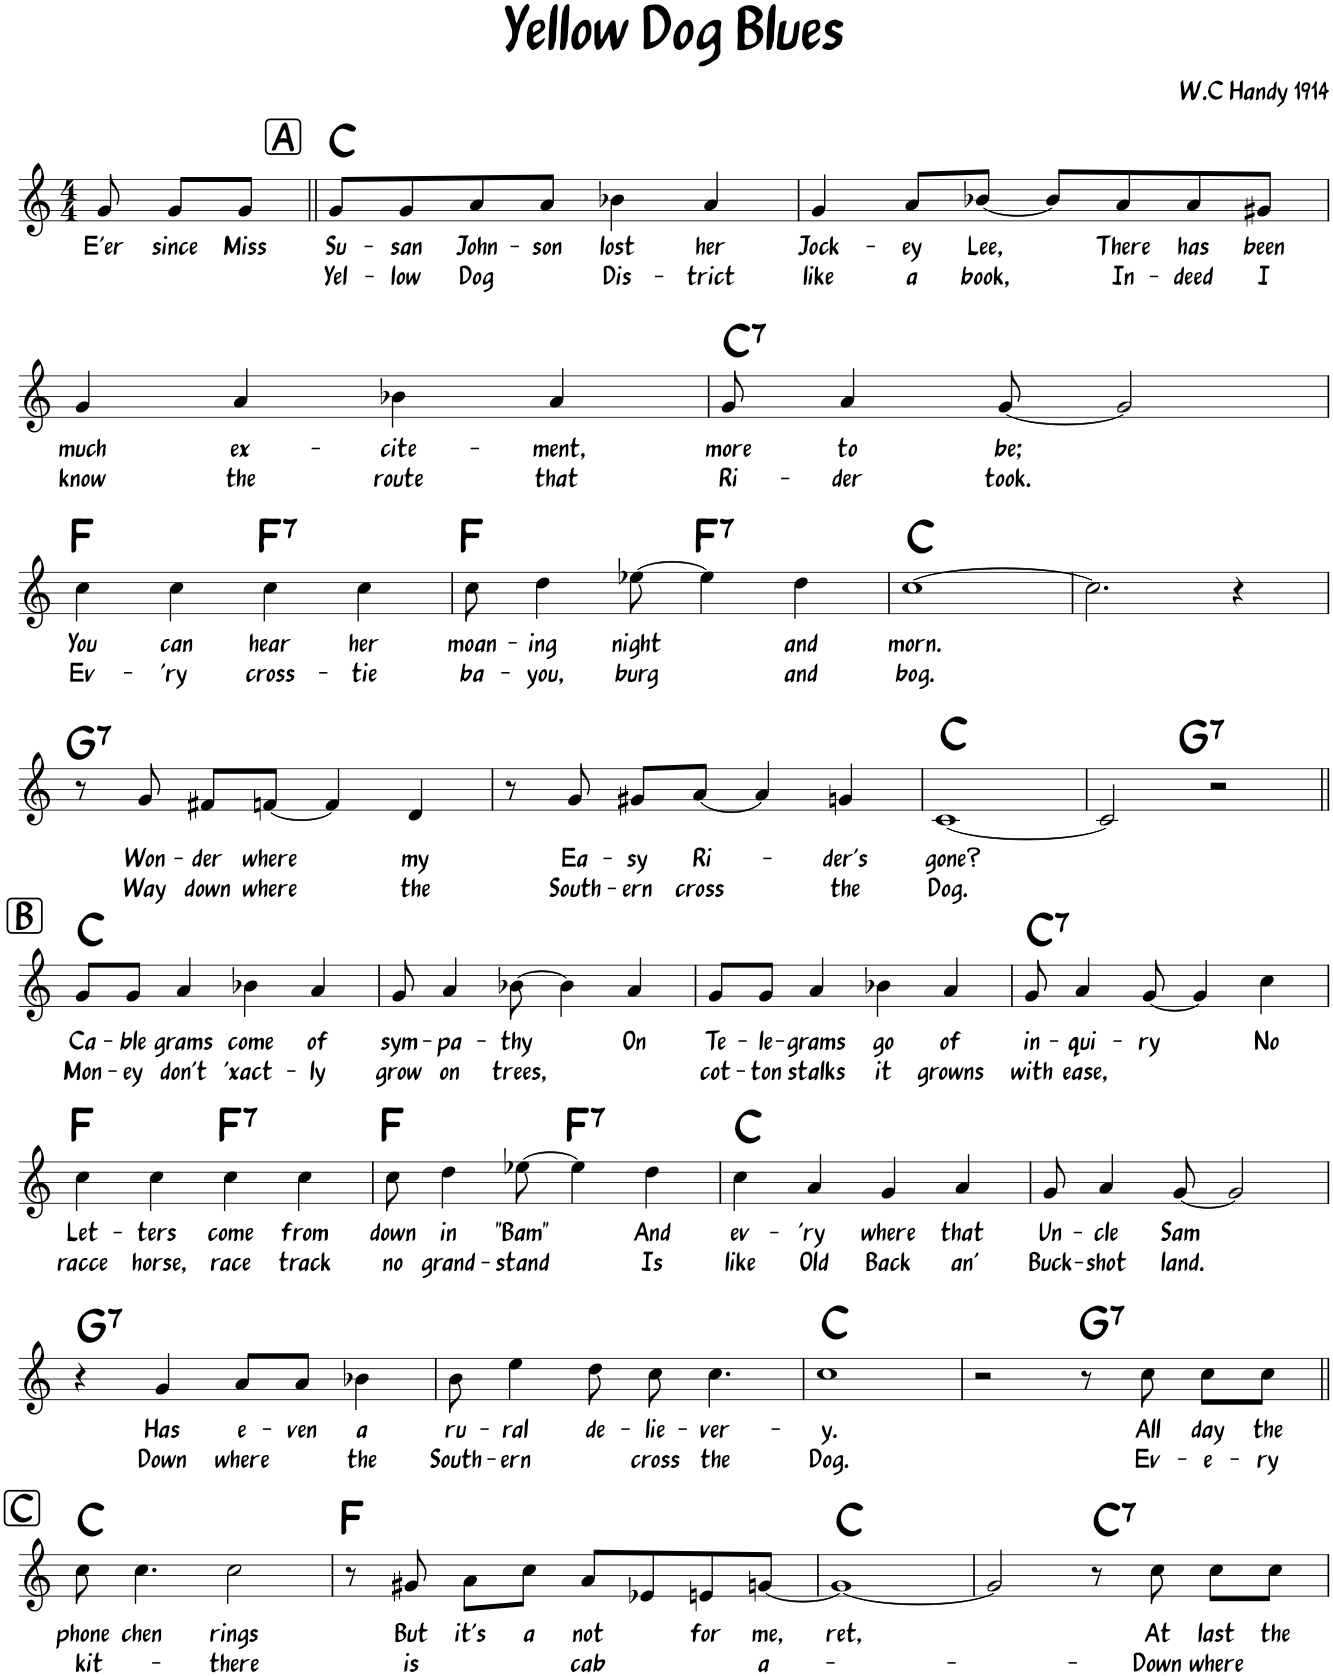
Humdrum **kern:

**kern	**text	**text	**harte
*part1	*part1	*part1	*part1
*staff1	*staff1	*staff1	*
*I"P1	*	*	*
*clefG2	*	*	*
*k[]	*	*	*
*M4/4	*	*	*
=1	=1	=1	=1
!	!LO:LY:b	!	!
8g/	E'er	.	.
!	!LO:LY:b	!	!
8g/L	since	.	.
!	!LO:LY:b	!	!
8g/J	Miss	.	.
!!LO:REH:place=s1:a:rj:fs=18:t=A
=2||	=2||	=2||	=2||
!	!LO:LY:b	!LO:LY:b	!
8g/L	Su-	Yel-	C:maj
!	!LO:LY:b	!LO:LY:b	!
8g/	-san	-low	.
!	!LO:LY:b	!LO:LY:b	!
8a/	John-	Dog	.
!	!LO:LY:b	!	!
8a/J	-son	.	.
!	!LO:LY:b	!LO:LY:b	!
4b-X\	lost	Dis-	.
!	!LO:LY:b	!LO:LY:b	!
4a/	her	-trict	.
=3	=3	=3	=3
!	!LO:LY:b	!LO:LY:b	!
4g/	Jock-	like	.
!	!LO:LY:b	!LO:LY:b	!
8a/L	-ey	a	.
!	!LO:LY:b	!LO:LY:b	!
[8b-X/J	Lee,	book,	.
8b-/L]	.	.	.
!	!LO:LY:b	!LO:LY:b	!
8a/	There	In-	.
!	!LO:LY:b	!LO:LY:b	!
8a/	has	-deed	.
!	!LO:LY:b	!LO:LY:b	!
8g#X/J	been	I	.
!!LO:LB:g=z
=4	=4	=4	=4
!	!LO:LY:b	!LO:LY:b	!
4g/	much	know	.
!	!LO:LY:b	!LO:LY:b	!
4a/	ex-	the	.
!	!LO:LY:b	!LO:LY:b	!
4b-X\	-cite-	route	.
!	!LO:LY:b	!LO:LY:b	!
4a/	-ment,	that	.
=5	=5	=5	=5
!	!LO:LY:b	!LO:LY:b	!LO:H:kt=7
8g/	more	Ri-	C:7
!	!LO:LY:b	!LO:LY:b	!
4a/	to	-der	.
!	!LO:LY:b	!LO:LY:b	!
[8g/	be;	took.	.
2g/]	.	.	.
!!LO:LB:g=z
=6	=6	=6	=6
!	!LO:LY:b	!LO:LY:b	!
4cc\	You	Ev-	F:maj
!	!LO:LY:b	!LO:LY:b	!
4cc\	can	-'ry	.
!	!LO:LY:b	!LO:LY:b	!LO:H:kt=7
4cc\	hear	cross-	F:7
!	!LO:LY:b	!LO:LY:b	!
4cc\	her	-tie	.
=7	=7	=7	=7
!	!LO:LY:b	!LO:LY:b	!
8cc\	moan-	ba-	F:maj
!	!LO:LY:b	!LO:LY:b	!
4dd\	-ing	-you,	.
!	!LO:LY:b	!LO:LY:b	!
[8ee-X\	night	burg	.
!	!	!	!LO:H:kt=7
4ee-\]	.	.	F:7
!	!LO:LY:b	!LO:LY:b	!
4dd\	and	and	.
=8	=8	=8	=8
!	!LO:LY:b	!LO:LY:b	!
[1cc	morn.	bog.	C:maj
=9	=9	=9	=9
2.cc\]	.	.	.
4r	.	.	.
!!LO:LB:g=z
=10	=10	=10	=10
!	!	!	!LO:H:kt=7
8r	.	.	G:7
!	!LO:LY:b	!LO:LY:b	!
8g/	Won-	Way	.
!	!LO:LY:b	!LO:LY:b	!
8f#X/L	-der	down	.
!	!LO:LY:b	!LO:LY:b	!
[8fn/J	where	where	.
4f/]	.	.	.
!	!LO:LY:b	!LO:LY:b	!
4d/	my	the	.
=11	=11	=11	=11
8r	.	.	.
!	!LO:LY:b	!LO:LY:b	!
8g/	Ea-	South-	.
!	!LO:LY:b	!LO:LY:b	!
8g#X/L	-sy	-ern	.
!	!LO:LY:b	!LO:LY:b	!
[8a/J	Ri-	cross	.
4a/]	.	.	.
!	!LO:LY:b	!LO:LY:b	!
4gn/	-der's	the	.
=12	=12	=12	=12
!	!LO:LY:b	!LO:LY:b	!
[1c	gone?	Dog.	C:maj
=13	=13	=13	=13
2c/]	.	.	.
!	!	!	!LO:H:kt=7
2r	.	.	G:7
!!LO:LB:g=z
!!LO:REH:place=s1:a:rj:fs=18:t=B
=14||	=14||	=14||	=14||
!	!LO:LY:b	!LO:LY:b	!
8g/L	Ca-	Mon-	C:maj
!	!LO:LY:b	!LO:LY:b	!
8g/J	-ble	-ey	.
!	!LO:LY:b	!LO:LY:b	!
4a/	grams	don't	.
!	!LO:LY:b	!LO:LY:b	!
4b-X\	come	'xact-	.
!	!LO:LY:b	!LO:LY:b	!
4a/	of	-ly	.
=15	=15	=15	=15
!	!LO:LY:b	!LO:LY:b	!
8g/	sym-	grow	.
!	!LO:LY:b	!LO:LY:b	!
4a/	-pa-	on	.
!	!LO:LY:b	!LO:LY:b	!
[8b-X\	-thy	trees,	.
4b-\]	.	.	.
!	!LO:LY:b	!	!
4a/	On	.	.
=16	=16	=16	=16
!	!LO:LY:b	!LO:LY:b	!
8g/L	Te-	cot-	.
!	!LO:LY:b	!LO:LY:b	!
8g/J	-le-	-ton	.
!	!LO:LY:b	!LO:LY:b	!
4a/	-grams	stalks	.
!	!LO:LY:b	!LO:LY:b	!
4b-X\	go	it	.
!	!LO:LY:b	!LO:LY:b	!
4a/	of	growns	.
=17	=17	=17	=17
!	!LO:LY:b	!LO:LY:b	!LO:H:kt=7
8g/	in-	with	C:7
!	!LO:LY:b	!LO:LY:b	!
4a/	-qui-	ease,	.
!	!LO:LY:b	!	!
[8g/	-ry	.	.
4g/]	.	.	.
!	!LO:LY:b	!	!
4cc\	No	.	.
!!LO:LB:g=z
=18	=18	=18	=18
!	!LO:LY:b	!LO:LY:b	!
4cc\	Let-	racce	F:maj
!	!LO:LY:b	!LO:LY:b	!
4cc\	-ters	horse,	.
!	!LO:LY:b	!LO:LY:b	!LO:H:kt=7
4cc\	come	race	F:7
!	!LO:LY:b	!LO:LY:b	!
4cc\	from	track	.
=19	=19	=19	=19
!	!LO:LY:b	!LO:LY:b	!
8cc\	down	no	F:maj
!	!LO:LY:b	!LO:LY:b	!
4dd\	in	grand-	.
!	!LO:LY:b	!LO:LY:b	!
[8ee-X\	"Bam"	-stand	.
!	!	!	!LO:H:kt=7
4ee-\]	.	.	F:7
!	!LO:LY:b	!LO:LY:b	!
4dd\	And	Is	.
=20	=20	=20	=20
!	!LO:LY:b	!LO:LY:b	!
4cc\	ev-	like	C:maj
!	!LO:LY:b	!LO:LY:b	!
4a/	-'ry	Old	.
!	!LO:LY:b	!LO:LY:b	!
4g/	where	Back	.
!	!LO:LY:b	!LO:LY:b	!
4a/	that	an'	.
=21	=21	=21	=21
!	!LO:LY:b	!LO:LY:b	!
8g/	Un-	Buck-	.
!	!LO:LY:b	!LO:LY:b	!
4a/	-cle	-shot	.
!	!LO:LY:b	!LO:LY:b	!
[8g/	Sam	land.	.
2g/]	.	.	.
!!LO:LB:g=z
=22	=22	=22	=22
!	!	!	!LO:H:kt=7
4r	.	.	G:7
!	!LO:LY:b	!LO:LY:b	!
4g/	Has	Down	.
!	!LO:LY:b	!LO:LY:b	!
8a/L	e-	where	.
!	!LO:LY:b	!	!
8a/J	-ven	.	.
!	!LO:LY:b	!LO:LY:b	!
4b-X\	a	the	.
=23	=23	=23	=23
!	!LO:LY:b	!LO:LY:b	!
8b\	ru-	South-	.
!	!LO:LY:b	!LO:LY:b	!
4ee\	-ral	-ern	.
!	!LO:LY:b	!	!
8dd\	de-	.	.
!	!LO:LY:b	!LO:LY:b	!
8cc\	-lie-	cross	.
!	!LO:LY:b	!LO:LY:b	!
4.cc\	-ver-	the	.
=24	=24	=24	=24
!	!LO:LY:b	!LO:LY:b	!
1cc	-y.	Dog.	C:maj
=25	=25	=25	=25
2r	.	.	.
!	!	!	!LO:H:kt=7
8r	.	.	G:7
!	!LO:LY:b	!LO:LY:b	!
8cc\	All	Ev-	.
!	!LO:LY:b	!LO:LY:b	!
8cc\L	day	-e-	.
!	!LO:LY:b	!LO:LY:b	!
8cc\J	the	-ry	.
!!LO:LB:g=z
!!LO:REH:place=s1:a:rj:fs=18:t=C
=26||	=26||	=26||	=26||
!	!LO:LY:b	!LO:LY:b	!
8cc\	phone	kit-	C:maj
!	!LO:LY:b	!	!
4.cc\	-chen	.	.
!	!LO:LY:b	!LO:LY:b	!
2cc\	rings	there	.
=27	=27	=27	=27
8r	.	.	F:maj
!	!LO:LY:b	!LO:LY:b	!
8g#X/	But	is	.
!	!LO:LY:b	!	!
8a\L	it's	.	.
!	!LO:LY:b	!	!
8cc\J	a	.	.
!	!LO:LY:b	!LO:LY:b	!
8a/L	not	cab	.
8e-X/	.	.	.
!	!LO:LY:b	!	!
8en/	for	.	.
!	!LO:LY:b	!LO:LY:b	!
[8gn/J	me,	a-	.
=28	=28	=28	=28
!	!LO:LY:b	!	!
1g_	-ret,	.	C:maj
=29	=29	=29	=29
2g/]	.	.	.
!	!	!	!LO:H:kt=7
8r	.	.	C:7
!	!LO:LY:b	!LO:LY:b	!
8cc\	At	Down	.
!	!LO:LY:b	!LO:LY:b	!
8cc\L	last	where	.
!	!LO:LY:b	!	!
8cc\J	the	.	.
=	=	=	=
*-	*-	*-	*-
